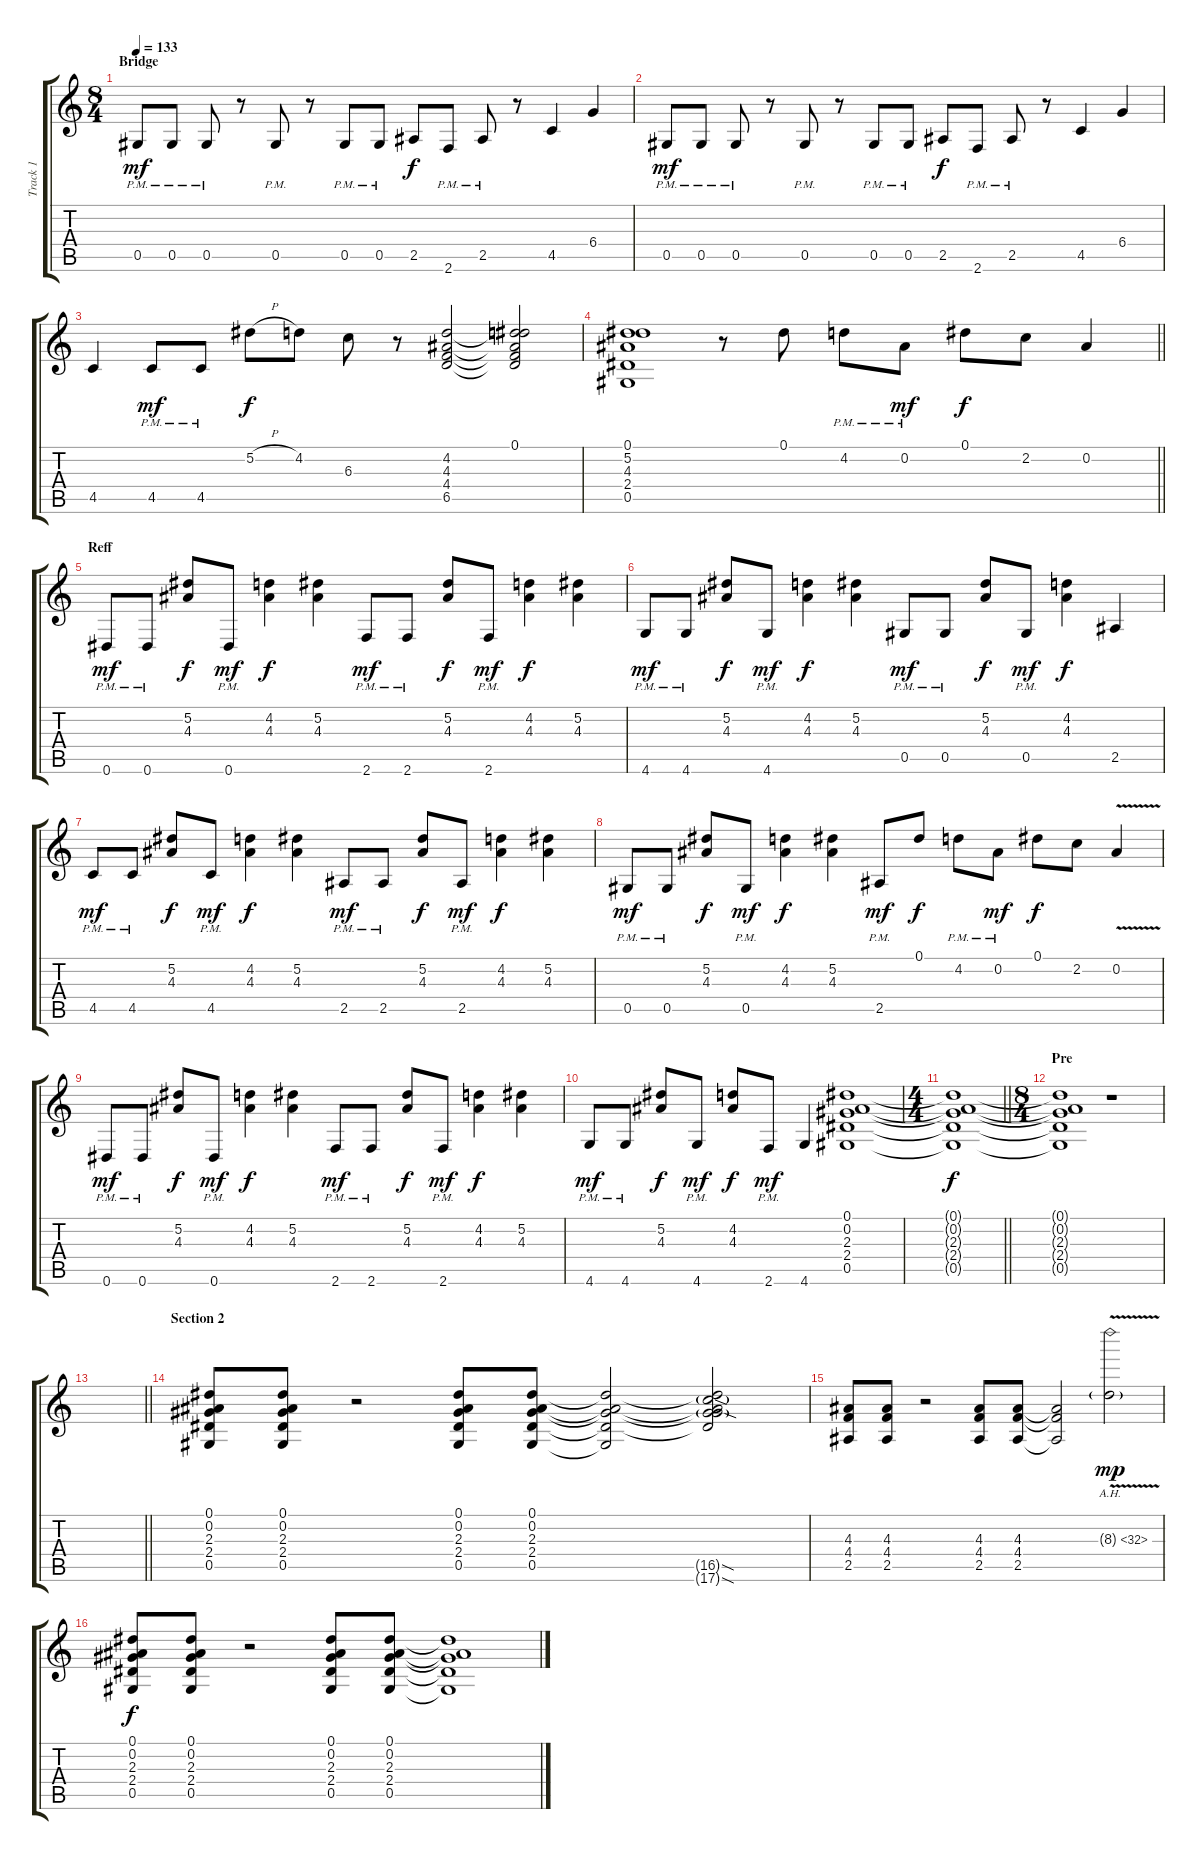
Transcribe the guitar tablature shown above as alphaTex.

\track ("Track 1" "Track 1") {instrument overdrivenguitar}
\staff {score tabs}
\tuning (Eb4 Bb3 Gb3 Db3 Ab2 Eb2) {hide}
\ts (8 4)
\section ("" "Bridge")
\tempo 133
\clef g2
\ks c
0.5{pm}.8{dy mf} 0.5{pm}.8 0.5{pm}.8 r.8 0.5{pm}.8 r.8 0.5{pm}.8 0.5{pm}.8 2.5.8{dy f} 2.6{pm}.8 2.5{pm}.8 r.8 4.5.4 6.4.4 |
0.5{pm}.8{dy mf} 0.5{pm}.8 0.5{pm}.8 r.8 0.5{pm}.8 r.8 0.5{pm}.8 0.5{pm}.8 2.5.8{dy f} 2.6{pm}.8 2.5{pm}.8 r.8 4.5.4 6.4.4 |
4.5.4 4.5{pm}.8{dy mf} 4.5{pm}.8 5.2{h}.8{dy f} 4.2.8 6.3.8 r.8 (4.2 4.3 4.4 6.5).2 (0.1 4.2{t} 4.3{t} 4.4{t} 6.5{t}).2 |
\barLineRight lightlight
(0.1 5.2 4.3 2.4 0.5).1 r.8 0.1.8 4.2{pm}.8 0.2{pm}.8{dy mf} 0.1.8{dy f} 2.2.8 0.2.4 |
\section ("" "Reff")
0.6{pm}.8{dy mf} 0.6{pm}.8 (5.2 4.3).8{dy f} 0.6{pm}.8{dy mf} (4.2 4.3).4{dy f} (5.2 4.3).4 2.6{pm}.8{dy mf} 2.6{pm}.8 (5.2 4.3).8{dy f} 2.6{pm}.8{dy mf} (4.2 4.3).4{dy f} (5.2 4.3).4 |
4.6{pm}.8{dy mf} 4.6{pm}.8 (5.2 4.3).8{dy f} 4.6{pm}.8{dy mf} (4.2 4.3).4{dy f} (5.2 4.3).4 0.5{pm}.8{dy mf} 0.5{pm}.8 (5.2 4.3).8{dy f} 0.5{pm}.8{dy mf} (4.2 4.3).4{dy f} 2.5.4 |
4.5{pm}.8{dy mf} 4.5{pm}.8 (5.2 4.3).8{dy f} 4.5{pm}.8{dy mf} (4.2 4.3).4{dy f} (5.2 4.3).4 2.5{pm}.8{dy mf} 2.5{pm}.8 (5.2 4.3).8{dy f} 2.5{pm}.8{dy mf} (4.2 4.3).4{dy f} (5.2 4.3).4 |
0.5{pm}.8{dy mf} 0.5{pm}.8 (5.2 4.3).8{dy f} 0.5{pm}.8{dy mf} (4.2 4.3).4{dy f} (5.2 4.3).4 2.5{pm}.8{dy mf} 0.1.8{dy f} 4.2{pm}.8 0.2{pm}.8{dy mf} 0.1.8{dy f} 2.2.8 0.2{v}.4 |
0.6{pm}.8{dy mf} 0.6{pm}.8 (5.2 4.3).8{dy f} 0.6{pm}.8{dy mf} (4.2 4.3).4{dy f} (5.2 4.3).4 2.6{pm}.8{dy mf} 2.6{pm}.8 (5.2 4.3).8{dy f} 2.6{pm}.8{dy mf} (4.2 4.3).4{dy f} (5.2 4.3).4 |
4.6{pm}.8{dy mf} 4.6{pm}.8 (5.2 4.3).8{dy f} 4.6{pm}.8{dy mf} (4.2 4.3).8{dy f} 2.6{pm}.8{dy mf} 4.6.4 (0.1 0.2 2.3 2.4 0.5).1 |
\ts (4 4)
\barLineRight lightlight
(0.1{t} 0.2{t} 2.3{t} 2.4{t} 0.5{t}).1{dy f} |
\ts (8 4)
\section ("" "Pre")
(0.1{t} 0.2{t} 2.3{t} 2.4{t} 0.5{t}).1 r.1 |
\barLineRight lightlight
|
\section ("" "Section 2")
(0.1 0.2 2.3 2.4 0.5).8 (0.1 0.2 2.3 2.4 0.5).8 r.2 (0.1 0.2 2.3 2.4 0.5).8 (0.1 0.2 2.3 2.4 0.5).8 (0.1{t} 0.2{t} 2.3{t} 2.4{t} 0.5{t}).2 (0.1{t} 0.2{t} 2.3{t} 2.4{t} 16.5{sod g} 17.6{sod g}).2 |
(4.3 4.4 2.5).8 (4.3 4.4 2.5).8 r.2 (4.3 4.4 2.5).8 (4.3 4.4 2.5).8 (4.3{t} 4.4{t} 2.5{t}).2 8.3{ah 24 v g}.2{dy mp} |
(0.1 0.2 2.3 2.4 0.5).8{dy f} (0.1 0.2 2.3 2.4 0.5).8 r.2 (0.1 0.2 2.3 2.4 0.5).8 (0.1 0.2 2.3 2.4 0.5).8 (0.1{t} 0.2{t} 2.3{t} 2.4{t} 0.5{t}).1
